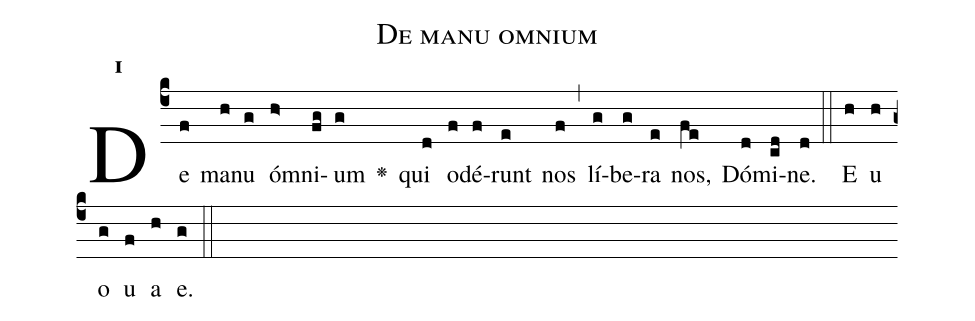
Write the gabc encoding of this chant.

name:De manu omnium;
office-part:Antiphona;
mode:1;
%%
initial-style: 1;
name: De manu omnium;
book: Antiphonae & Responsoria/Tomus III, p. 43;
occasion: Psalterium Hebdomada II Feria III;
office-part: Laudes Ant E;
user-notes: ;
commentary: ;
annotation: 1g3;
centering-scheme: english;
fontsize: 12;
font: OFLSortsMillGoudy;
height: 11;
width: 4.5;
%%
(c4)De(f) ma(h)nu(g) óm(h>)ni(fg)um(g) <v>\greheightstar</v>() qui(d) o(f)dé(f)runt(e) nos(f) (,) lí(g)be(g)ra(e) nos,(fe) Dó(d)mi(cd)ne.(d) (::)
E(h) u(h) o(g) u(f) a(h) e.(g) (::)
